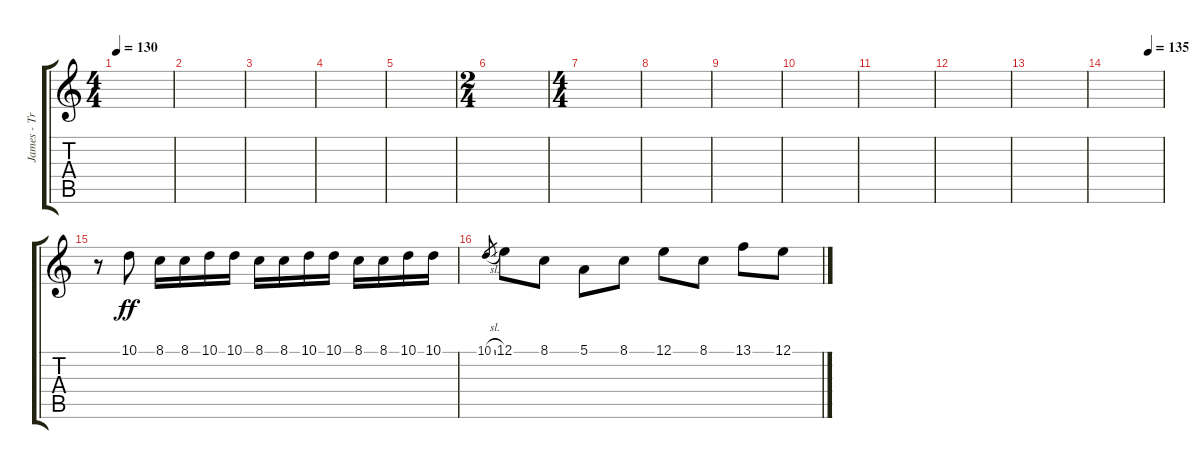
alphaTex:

\track ("James - Trumpet" "James - Tr") {instrument trumpet}
\staff {score tabs}
\tuning (E4 B3 G3 D3 A2 E2) {hide}
\ts (4 4)
\tempo 130
\clef g2
\ks c
|
|
|
|
|
\ts (2 4)
|
\ts (4 4)
|
|
|
|
|
|
|
\tempo (135 0.75)
|
r.8 10.1.8{dy ff volume 16} 8.1.16 8.1.16 10.1.16 10.1.16 8.1.16 8.1.16 10.1.16 10.1.16 8.1.16 8.1.16 10.1.16 10.1.16 |
10.1{sl}.8{gr} 12.1.8 8.1.8 5.1.8 8.1.8 12.1.8 8.1.8 13.1.8 12.1.8
